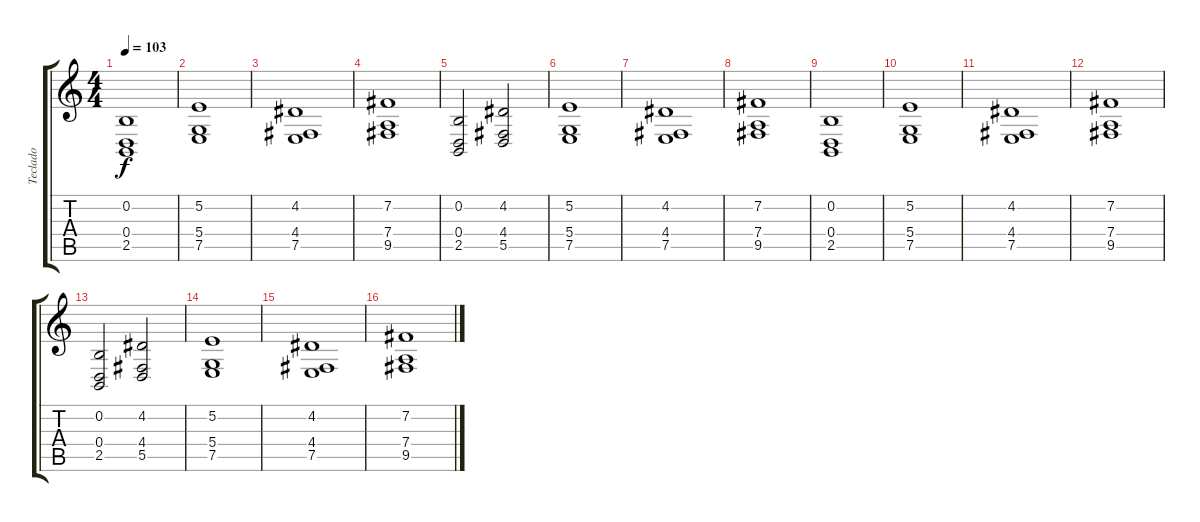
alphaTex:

\track ("Teclado" "Teclado") {instrument stringensemble2}
\staff {score tabs}
\tuning (E4 B3 G3 D3 A2 E2) {hide}
\ts (4 4)
\tempo 103
\clef g2
\ks c
(0.2 0.4 2.5).1{dy f} |
(5.2 5.4 7.5).1 |
(4.2 4.4 7.5).1 |
(7.2 7.4 9.5).1 |
(0.2 0.4 2.5).2 (4.2 4.4 5.5).2 |
(5.2 5.4 7.5).1 |
(4.2 4.4 7.5).1 |
(7.2 7.4 9.5).1 |
(0.2 0.4 2.5).1 |
(5.2 5.4 7.5).1 |
(4.2 4.4 7.5).1 |
(7.2 7.4 9.5).1 |
(0.2 0.4 2.5).2 (4.2 4.4 5.5).2 |
(5.2 5.4 7.5).1 |
(4.2 4.4 7.5).1 |
(7.2 7.4 9.5).1
